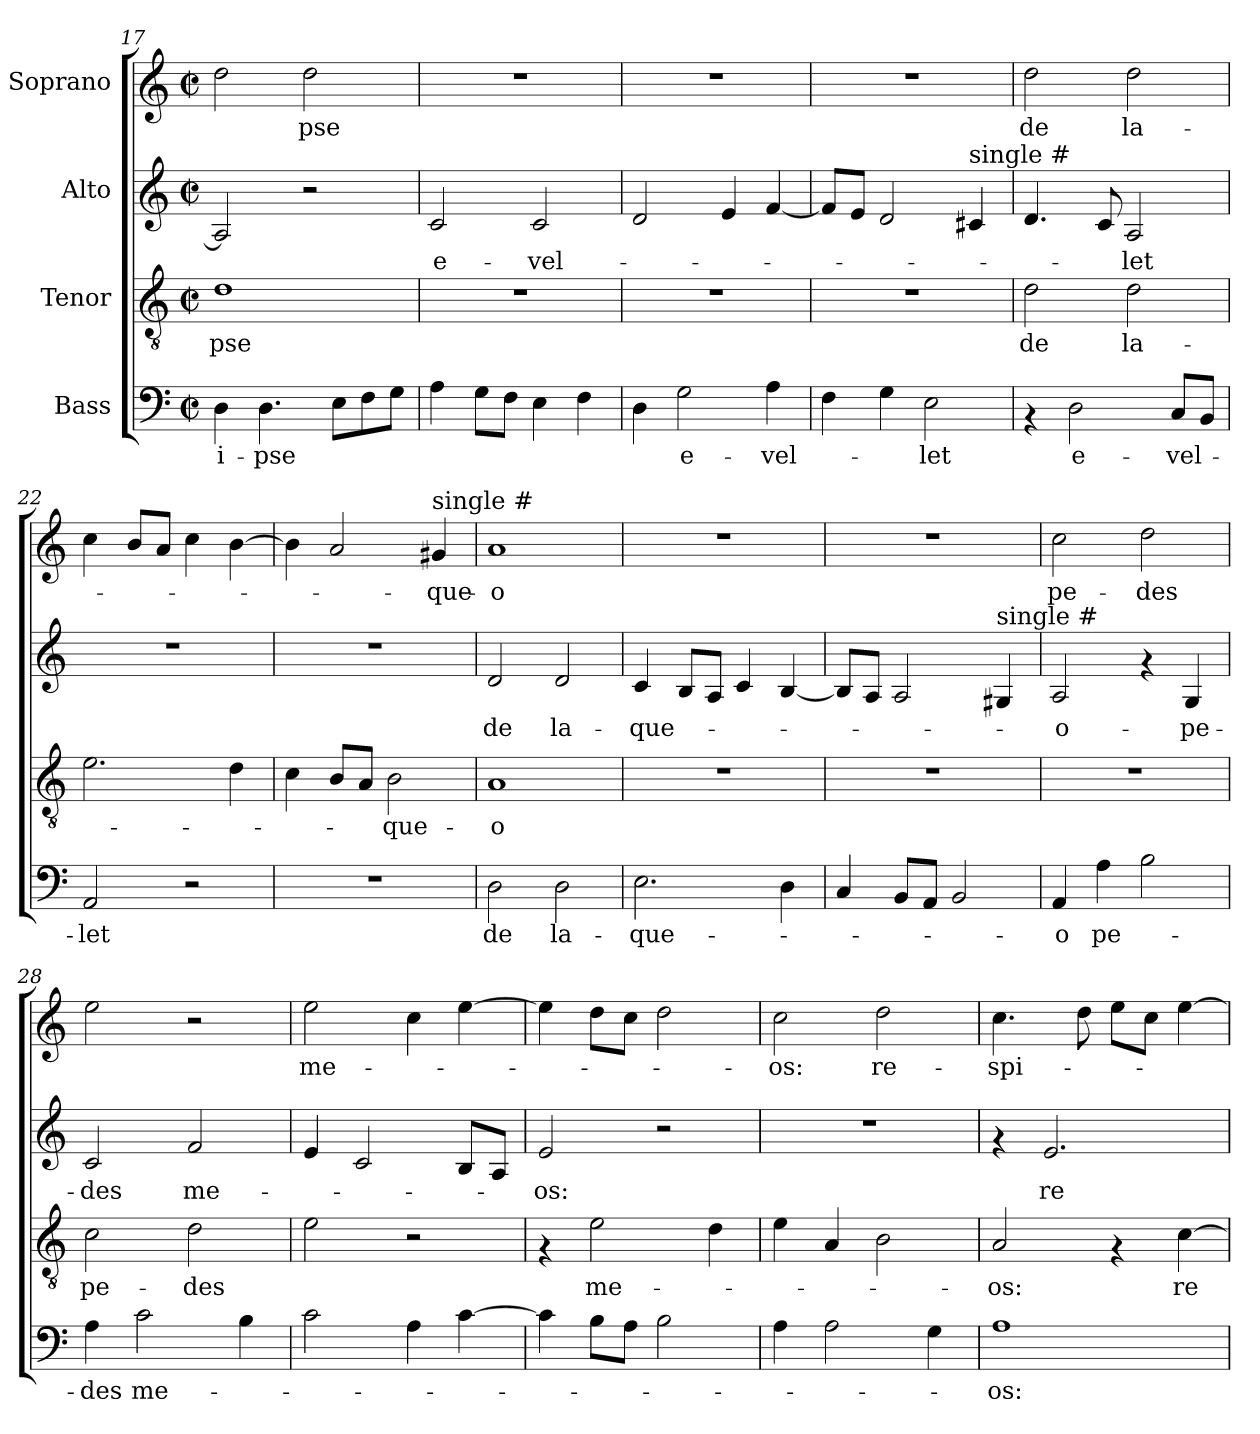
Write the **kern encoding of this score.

**kern	**text	**kern	**text	**kern	**text	**kern	**text
*part4	*part4	*part3	*part3	*part2	*part2	*part1	*part1
*staff4	*staff4	*staff3	*staff3	*staff2	*staff2	*staff1	*staff1
*I"Bass	*	*I"Tenor	*	*I"Alto	*	*I"Soprano	*
*clefF4	*	*clefGv2	*	*clefG2	*	*clefG2	*
*k[]	*	*k[]	*	*k[]	*	*k[]	*
*C:	*	*C:	*	*C:	*	*C:	*
*M2/2	*	*M2/2	*	*M2/2	*	*M2/2	*
*met(c|)	*	*met(c|)	*	*met(c|)	*	*met(c|)	*
=17	=17	=17	=17	=17	=17	=17	=17
!	!LO:LY:b	!	!LO:LY:b	!	!	!	!
4D\	i-	1d	-pse	2A/]	.	2dd\	.
!	!LO:LY:b	!	!	!	!	!	!
4.D\	-pse	.	.	.	.	.	.
!	!	!	!	!	!	!	!LO:LY:b
.	.	.	.	2r	.	2dd\	-pse
8E\L	.	.	.	.	.	.	.
8F\	.	.	.	.	.	.	.
8G\J	.	.	.	.	.	.	.
=18	=18	=18	=18	=18	=18	=18	=18
!	!	!	!	!	!LO:LY:b	!	!
4A\	.	1r	.	2c/	e-	1r	.
8G\L	.	.	.	.	.	.	.
8F\J	.	.	.	.	.	.	.
!	!	!	!	!	!LO:LY:b	!	!
4E\	.	.	.	2c/	-vel-	.	.
4F\	.	.	.	.	.	.	.
=19	=19	=19	=19	=19	=19	=19	=19
4D\	.	1r	.	2d/	.	1r	.
!	!LO:LY:b	!	!	!	!	!	!
2G\	e-	.	.	.	.	.	.
.	.	.	.	4e/	.	.	.
!	!LO:LY:b	!	!	!	!	!	!
4A\	-vel-	.	.	[<4f/	.	.	.
=20	=20	=20	=20	=20	=20	=20	=20
4F\	.	1r	.	8f/L]	.	1r	.
.	.	.	.	8e/J	.	.	.
4G\	.	.	.	2d/	.	.	.
!	!LO:LY:b	!	!	!	!	!	!
2E\	-let	.	.	.	.	.	.
!	!	!	!	!LO:TX:a:t=single #	!	!	!
.	.	.	.	4c#/	.	.	.
!!LO:LB:g=z
=21	=21	=21	=21	=21	=21	=21	=21
!	!	!	!LO:LY:b	!	!	!	!LO:LY:b
4rAA	.	2d\	de	4.d/	.	2dd\	de
!	!LO:LY:b	!	!	!	!	!	!
2D\	e-	.	.	.	.	.	.
.	.	.	.	8c/	.	.	.
!	!	!	!LO:LY:b	!	!LO:LY:b	!	!LO:LY:b
.	.	2d\	la-	2A/	-let	2dd\	la-
!	!LO:LY:b	!	!	!	!	!	!
8C/L	-vel-	.	.	.	.	.	.
8BB/J	.	.	.	.	.	.	.
=22	=22	=22	=22	=22	=22	=22	=22
!	!LO:LY:b	!	!	!	!	!	!
2AA/	-let	2.e\	.	1r	.	4cc\	.
.	.	.	.	.	.	8b/L	.
.	.	.	.	.	.	8a/J	.
2r	.	.	.	.	.	4cc\	.
.	.	4d\	.	.	.	[>4b\	.
=23	=23	=23	=23	=23	=23	=23	=23
1r	.	4c\	.	1r	.	4b\]	.
.	.	8B/L	.	.	.	2a/	.
.	.	8A/J	.	.	.	.	.
!	!	!	!LO:LY:b	!	!	!	!
.	.	2B\	-que-	.	.	.	.
!	!	!	!	!	!	!LO:TX:a:t=single #	!
!	!	!	!	!	!	!	!LO:LY:b
.	.	.	.	.	.	4g#/	-que-
=24	=24	=24	=24	=24	=24	=24	=24
!	!LO:LY:b	!	!LO:LY:b	!	!LO:LY:b	!	!LO:LY:b
2D\	de	1A	-o	2d/	de	1a	-o
!	!LO:LY:b	!	!	!	!LO:LY:b	!	!
2D\	la-	.	.	2d/	la-	.	.
=25	=25	=25	=25	=25	=25	=25	=25
!	!LO:LY:b	!	!	!	!LO:LY:b	!	!
2.E\	-que-	1r	.	4c/	-que-	1r	.
.	.	.	.	8B/L	.	.	.
.	.	.	.	8A/J	.	.	.
.	.	.	.	4c/	.	.	.
4D\	.	.	.	[<4B/	.	.	.
=26	=26	=26	=26	=26	=26	=26	=26
4C/	.	1r	.	8B/L]	.	1r	.
.	.	.	.	8A/J	.	.	.
8BB/L	.	.	.	2A/	.	.	.
8AA/J	.	.	.	.	.	.	.
2BB/	.	.	.	.	.	.	.
!	!	!	!	!LO:TX:a:t=single #	!	!	!
.	.	.	.	4G#/	.	.	.
=27	=27	=27	=27	=27	=27	=27	=27
!	!LO:LY:b	!	!	!	!LO:LY:b	!	!LO:LY:b
4AA/	-o	1r	.	2A/	-o-	2cc\	pe-
!	!LO:LY:b	!	!	!	!	!	!
4A\	pe-	.	.	.	.	.	.
!	!	!	!	!	!	!	!LO:LY:b
2B\	.	.	.	4rf	.	2dd\	-des
!	!	!	!	!	!LO:LY:b	!	!
.	.	.	.	4G/	-pe-	.	.
!!LO:PB:g=z
=28	=28	=28	=28	=28	=28	=28	=28
!	!LO:LY:b	!	!LO:LY:b	!	!LO:LY:b	!	!
4A\	-des	2c\	pe-	2c/	-des	2ee\	.
!	!LO:LY:b	!	!	!	!	!	!
2c\	me-	.	.	.	.	.	.
!	!	!	!LO:LY:b	!	!LO:LY:b	!	!
.	.	2d\	-des	2f/	me-	2r	.
4B\	.	.	.	.	.	.	.
=29	=29	=29	=29	=29	=29	=29	=29
!	!	!	!	!	!	!	!LO:LY:b
2c\	.	2e\	.	4e/	.	2ee\	me-
.	.	.	.	2c/	.	.	.
4A\	.	2r	.	.	.	4cc\	.
[>4c\	.	.	.	8B/L	.	[>4ee\	.
.	.	.	.	8A/J	.	.	.
=30	=30	=30	=30	=30	=30	=30	=30
!	!	!	!	!	!LO:LY:b	!	!
4c\]	.	4rF	.	2e/	-os:	4ee\]	.
!	!	!	!LO:LY:b	!	!	!	!
8B\L	.	2e\	me-	.	.	8dd\L	.
8A\J	.	.	.	.	.	8cc\J	.
2B\	.	.	.	2r	.	2dd\	.
.	.	4d\	.	.	.	.	.
=31	=31	=31	=31	=31	=31	=31	=31
!	!	!	!	!	!	!	!LO:LY:b
4A\	.	4e\	.	1r	.	2cc\	-os:
2A\	.	4A/	.	.	.	.	.
!	!	!	!	!	!	!	!LO:LY:b
.	.	2B\	.	.	.	2dd\	re-
4G\	.	.	.	.	.	.	.
=32	=32	=32	=32	=32	=32	=32	=32
!	!LO:LY:b	!	!LO:LY:b	!	!	!	!LO:LY:b
1A	-os:	2A/	-os:	4rf	.	4.cc\	-spi-
!	!	!	!	!	!LO:LY:b	!	!
.	.	.	.	2.e/	re-	.	.
.	.	.	.	.	.	8dd\	.
.	.	4rF	.	.	.	8ee\L	.
.	.	.	.	.	.	8cc\J	.
!	!	!	!LO:LY:b	!	!	!	!
.	.	[>4c\	re-	.	.	[>4ee\	.
=	=	=	=	=	=	=	=
*-	*-	*-	*-	*-	*-	*-	*-
